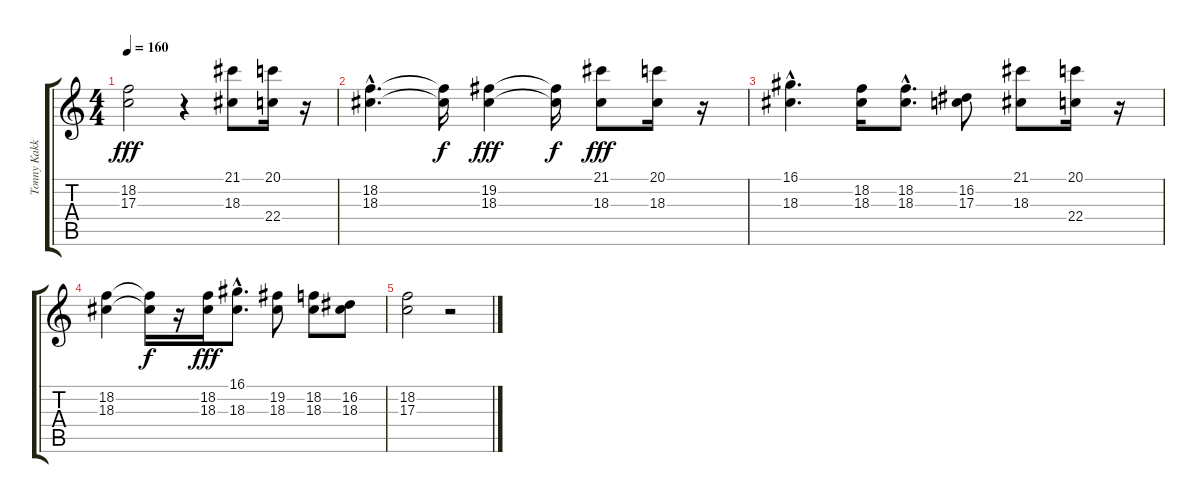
\track ("Tonny Kakko" "Tonny Kakk") {instrument lead1square}
\staff {score tabs}
\tuning (E4 B3 G3 D3 A2 E2) {hide}
\ts (4 4)
\tempo 160
\clef g2
\ks c
(18.2 17.3).2{dy fff} r.4 (21.1 18.3).8 (20.1 22.4).16 r.16 |
(18.2{hac} 18.3{hac}).4{d} (18.2{t} 18.3{t}).16{dy f} (19.2 18.3).4{dy fff} (19.2{t} 18.3{t}).16{dy f} (21.1 18.3).8{dy fff} (20.1 18.3).16 r.16 |
(16.1{hac} 18.3{hac}).4{d volume 0} (18.2 18.3).16 (18.2{hac} 18.3{hac}).8{d} (16.2 17.3).8 (21.1 18.3).8 (20.1 22.4).16 r.16 |
(18.2 18.3).4 (18.2{t} 18.3{t}).16{dy f} r.16 (18.2 18.3).16{dy fff} (16.1{hac} 18.3{hac}).8{d} (19.2 18.3).8 (18.2 18.3).8 (16.2 18.3).8 |
(18.2 17.3).2 r.2
